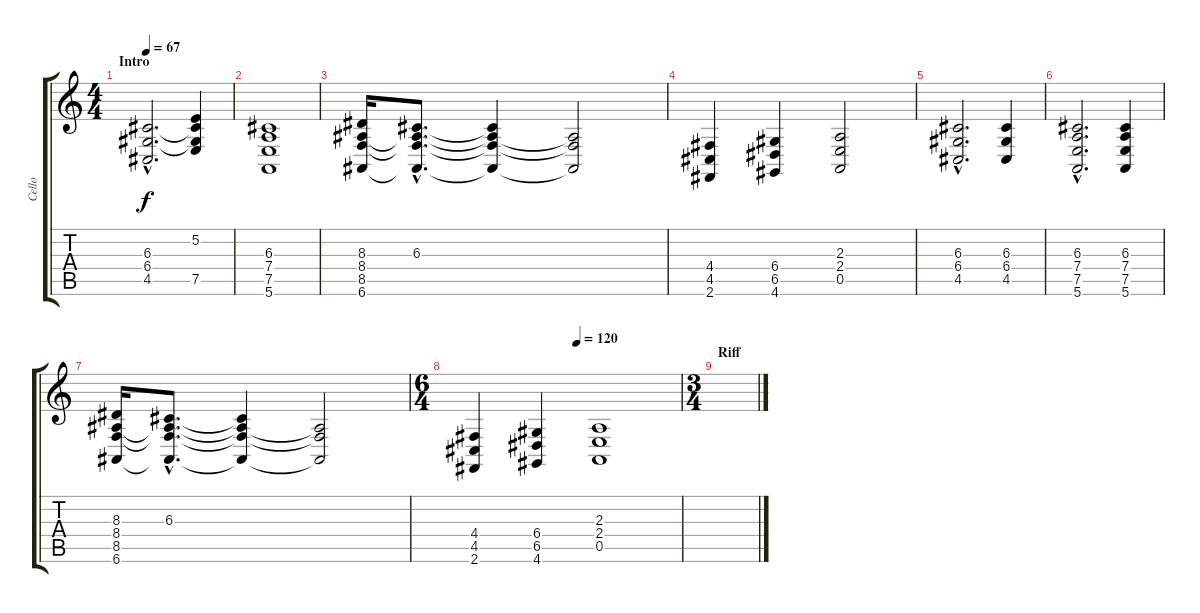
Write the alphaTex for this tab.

\track ("Cello" "Cello") {instrument stringensemble1}
\staff {score tabs}
\tuning (E4 B3 G3 D3 A2 E2) {hide}
\ts (4 4)
\section ("" "Intro")
\tempo 67
\clef g2
\ks c
(6.3{hac} 6.4{hac} 4.5{hac}).2{d dy f instrument stringensemble1} (5.2 6.3{t} 6.4{t} 7.5).4 |
(6.3 7.4 7.5 5.6).1 |
(8.3 8.4 8.5 6.6).16 (6.3{hac} 8.4{hac t} 8.5{hac t} 6.6{hac t}).8{d} (6.3{t} 8.4{t} 8.5{t} 6.6{t}).4 (8.4{t} 8.5{t} 6.6{t}).2 |
(4.4 4.5 2.6).4 (6.4 6.5 4.6).4 (2.3 2.4 0.5).2 |
(6.3{hac} 6.4{hac} 4.5{hac}).2{d} (6.3 6.4 4.5).4 |
(6.3{hac} 7.4{hac} 7.5{hac} 5.6{hac}).2{d} (6.3 7.4 7.5 5.6).4 |
(8.3 8.4 8.5 6.6).16 (6.3{hac} 8.4{hac t} 8.5{hac t} 6.6{hac t}).8{d} (6.3{t} 8.4{t} 8.5{t} 6.6{t}).4 (8.4{t} 8.5{t} 6.6{t}).2 |
\ts (6 4)
\tempo (120 0.5)
(4.4 4.5 2.6).4 (6.4 6.5 4.6).4 (2.3 2.4 0.5).1 |
\ts (3 4)
\section ("" "Riff")
